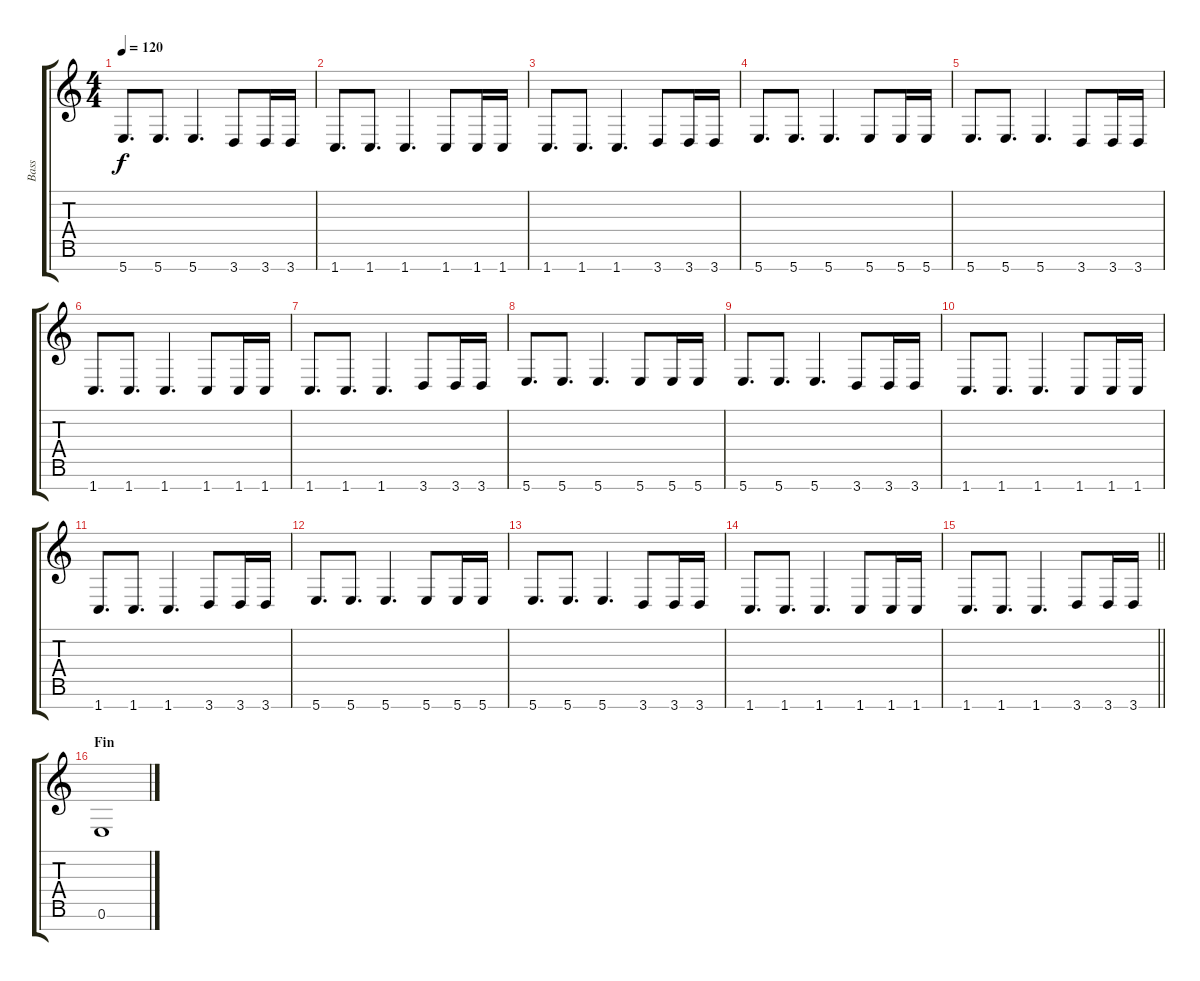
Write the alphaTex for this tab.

\track ("Bass" "Bass") {instrument electricbasspick}
\staff {score tabs}
\tuning (E4 B3 G3 D3 A2 E2 B1) {hide}
\ts (4 4)
\tempo 120
\clef g2
\ks c
5.7.8{d dy f} 5.7.8{d} 5.7.4{d} 3.7.8 3.7.16 3.7.16 |
1.7.8{d} 1.7.8{d} 1.7.4{d} 1.7.8 1.7.16 1.7.16 |
1.7.8{d} 1.7.8{d} 1.7.4{d} 3.7.8 3.7.16 3.7.16 |
5.7.8{d} 5.7.8{d} 5.7.4{d} 5.7.8 5.7.16 5.7.16 |
5.7.8{d} 5.7.8{d} 5.7.4{d} 3.7.8 3.7.16 3.7.16 |
1.7.8{d} 1.7.8{d} 1.7.4{d} 1.7.8 1.7.16 1.7.16 |
1.7.8{d} 1.7.8{d} 1.7.4{d} 3.7.8 3.7.16 3.7.16 |
5.7.8{d} 5.7.8{d} 5.7.4{d} 5.7.8 5.7.16 5.7.16 |
5.7.8{d} 5.7.8{d} 5.7.4{d} 3.7.8 3.7.16 3.7.16 |
1.7.8{d} 1.7.8{d} 1.7.4{d} 1.7.8 1.7.16 1.7.16 |
1.7.8{d} 1.7.8{d} 1.7.4{d} 3.7.8 3.7.16 3.7.16 |
5.7.8{d} 5.7.8{d} 5.7.4{d} 5.7.8 5.7.16 5.7.16 |
5.7.8{d} 5.7.8{d} 5.7.4{d} 3.7.8 3.7.16 3.7.16 |
1.7.8{d} 1.7.8{d} 1.7.4{d} 1.7.8 1.7.16 1.7.16 |
\barLineRight lightlight
1.7.8{d} 1.7.8{d} 1.7.4{d} 3.7.8 3.7.16 3.7.16 |
\section ("" "Fin")
0.6.1
